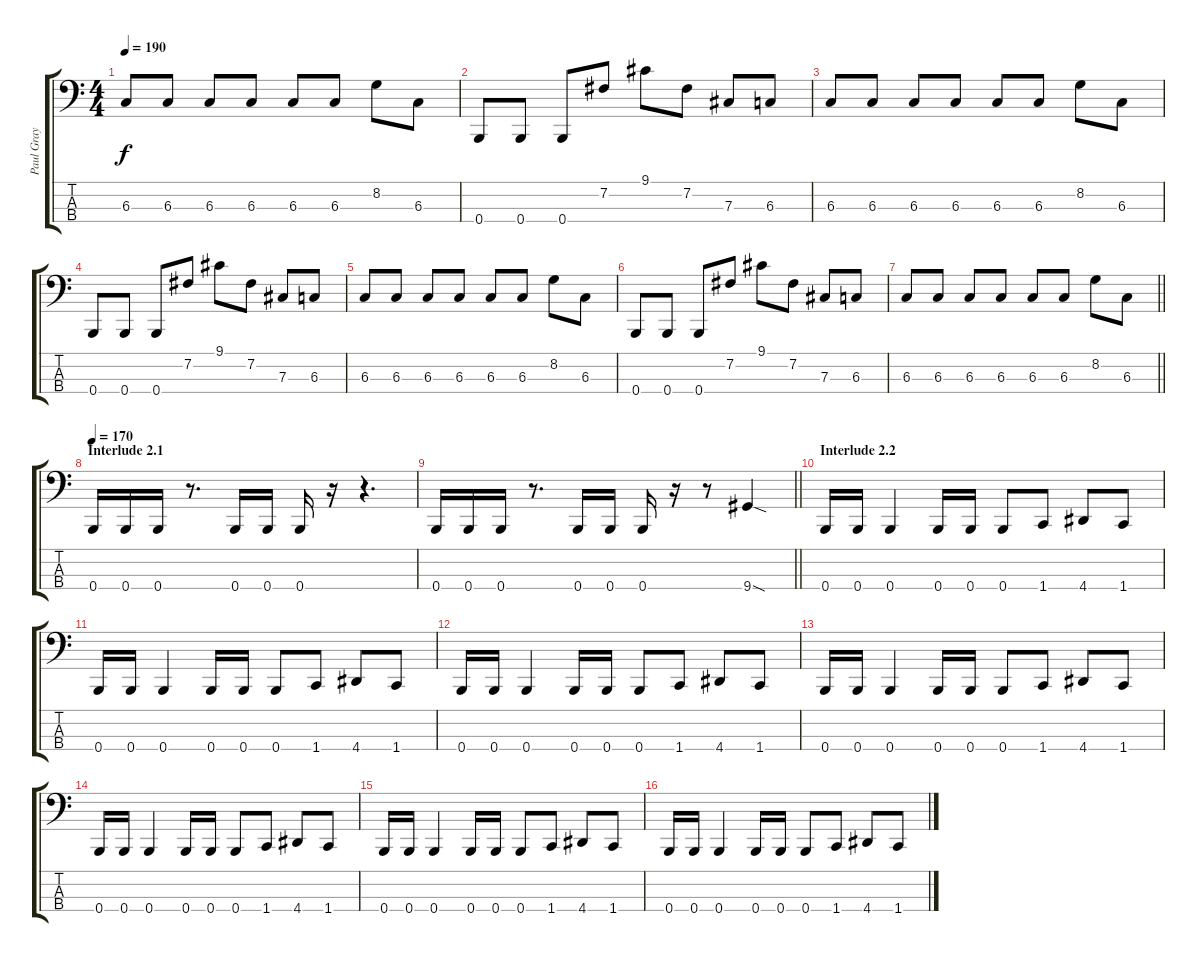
\track ("Paul Gray" "Paul Gray") {instrument electricbasspick}
\staff {score tabs}
\tuning (E2 B1 Gb1 B0) {hide}
\ts (4 4)
\tempo 190
\clef f4
\ks c
6.3.8{dy f} 6.3.8 6.3.8 6.3.8 6.3.8 6.3.8 8.2.8 6.3.8 |
0.4.8 0.4.8 0.4.8 7.2.8 9.1.8 7.2.8 7.3.8 6.3.8 |
6.3.8 6.3.8 6.3.8 6.3.8 6.3.8 6.3.8 8.2.8 6.3.8 |
0.4.8 0.4.8 0.4.8 7.2.8 9.1.8 7.2.8 7.3.8 6.3.8 |
6.3.8 6.3.8 6.3.8 6.3.8 6.3.8 6.3.8 8.2.8 6.3.8 |
0.4.8 0.4.8 0.4.8 7.2.8 9.1.8 7.2.8 7.3.8 6.3.8 |
\barLineRight lightlight
6.3.8 6.3.8 6.3.8 6.3.8 6.3.8 6.3.8 8.2.8 6.3.8 |
\section ("" "Interlude 2.1")
\tempo 170
0.4.16 0.4.16 0.4.16 r.8{d} 0.4.16 0.4.16 0.4.16 r.16 r.4{d} |
\barLineRight lightlight
0.4.16 0.4.16 0.4.16 r.8{d} 0.4.16 0.4.16 0.4.16 r.16 r.8 9.4{sod}.4 |
\section ("" "Interlude 2.2")
0.4.16 0.4.16 0.4.4 0.4.16 0.4.16 0.4.8 1.4.8 4.4.8 1.4.8 |
0.4.16 0.4.16 0.4.4 0.4.16 0.4.16 0.4.8 1.4.8 4.4.8 1.4.8 |
0.4.16 0.4.16 0.4.4 0.4.16 0.4.16 0.4.8 1.4.8 4.4.8 1.4.8 |
0.4.16 0.4.16 0.4.4 0.4.16 0.4.16 0.4.8 1.4.8 4.4.8 1.4.8 |
0.4.16 0.4.16 0.4.4 0.4.16 0.4.16 0.4.8 1.4.8 4.4.8 1.4.8 |
0.4.16 0.4.16 0.4.4 0.4.16 0.4.16 0.4.8 1.4.8 4.4.8 1.4.8 |
0.4.16 0.4.16 0.4.4 0.4.16 0.4.16 0.4.8 1.4.8 4.4.8 1.4.8
